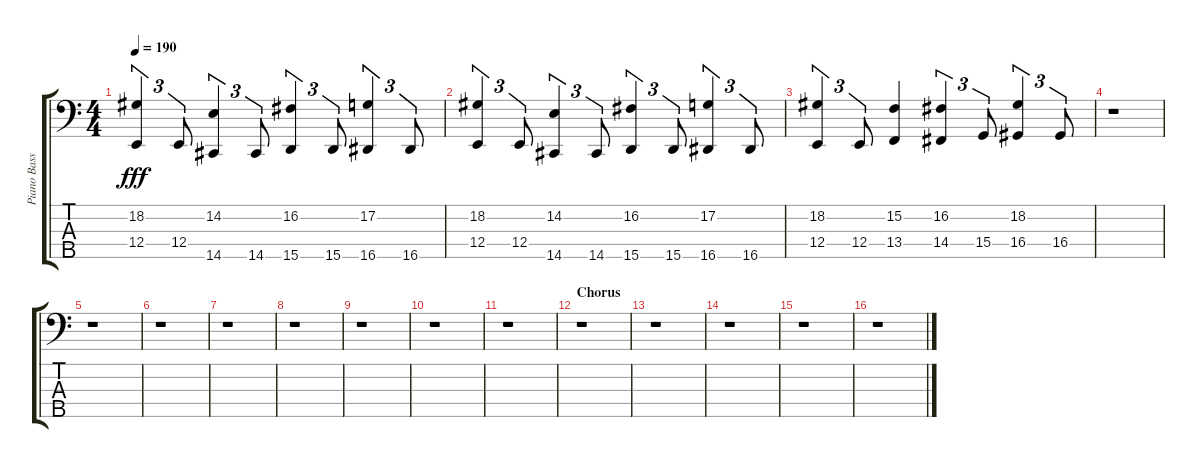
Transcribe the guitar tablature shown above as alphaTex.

\track ("Piano Bass" "Piano Bass") {instrument brightacousticpiano}
\staff {score tabs}
\tuning (G2 D2 A1 E1 B0) {hide}
\ts (4 4)
\tempo 190
\clef f4
\ks c
(18.2 12.4).4{tu (3 2) dy fff} 12.4.8{tu (3 2)} (14.2 14.5).4{tu (3 2)} 14.5.8{tu (3 2)} (16.2 15.5).4{tu (3 2)} 15.5.8{tu (3 2)} (17.2 16.5).4{tu (3 2)} 16.5.8{tu (3 2)} |
(18.2 12.4).4{tu (3 2)} 12.4.8{tu (3 2)} (14.2 14.5).4{tu (3 2)} 14.5.8{tu (3 2)} (16.2 15.5).4{tu (3 2)} 15.5.8{tu (3 2)} (17.2 16.5).4{tu (3 2)} 16.5.8{tu (3 2)} |
(18.2 12.4).4{tu (3 2)} 12.4.8{tu (3 2)} (15.2 13.4).4 (16.2 14.4).4{tu (3 2)} 15.4.8{tu (3 2)} (18.2 16.4).4{tu (3 2)} 16.4.8{tu (3 2)} |
r.1 |
r.1 |
r.1 |
r.1 |
r.1 |
r.1 |
r.1 |
r.1 |
\section ("" "Chorus")
r.1 |
r.1 |
r.1 |
r.1 |
r.1
